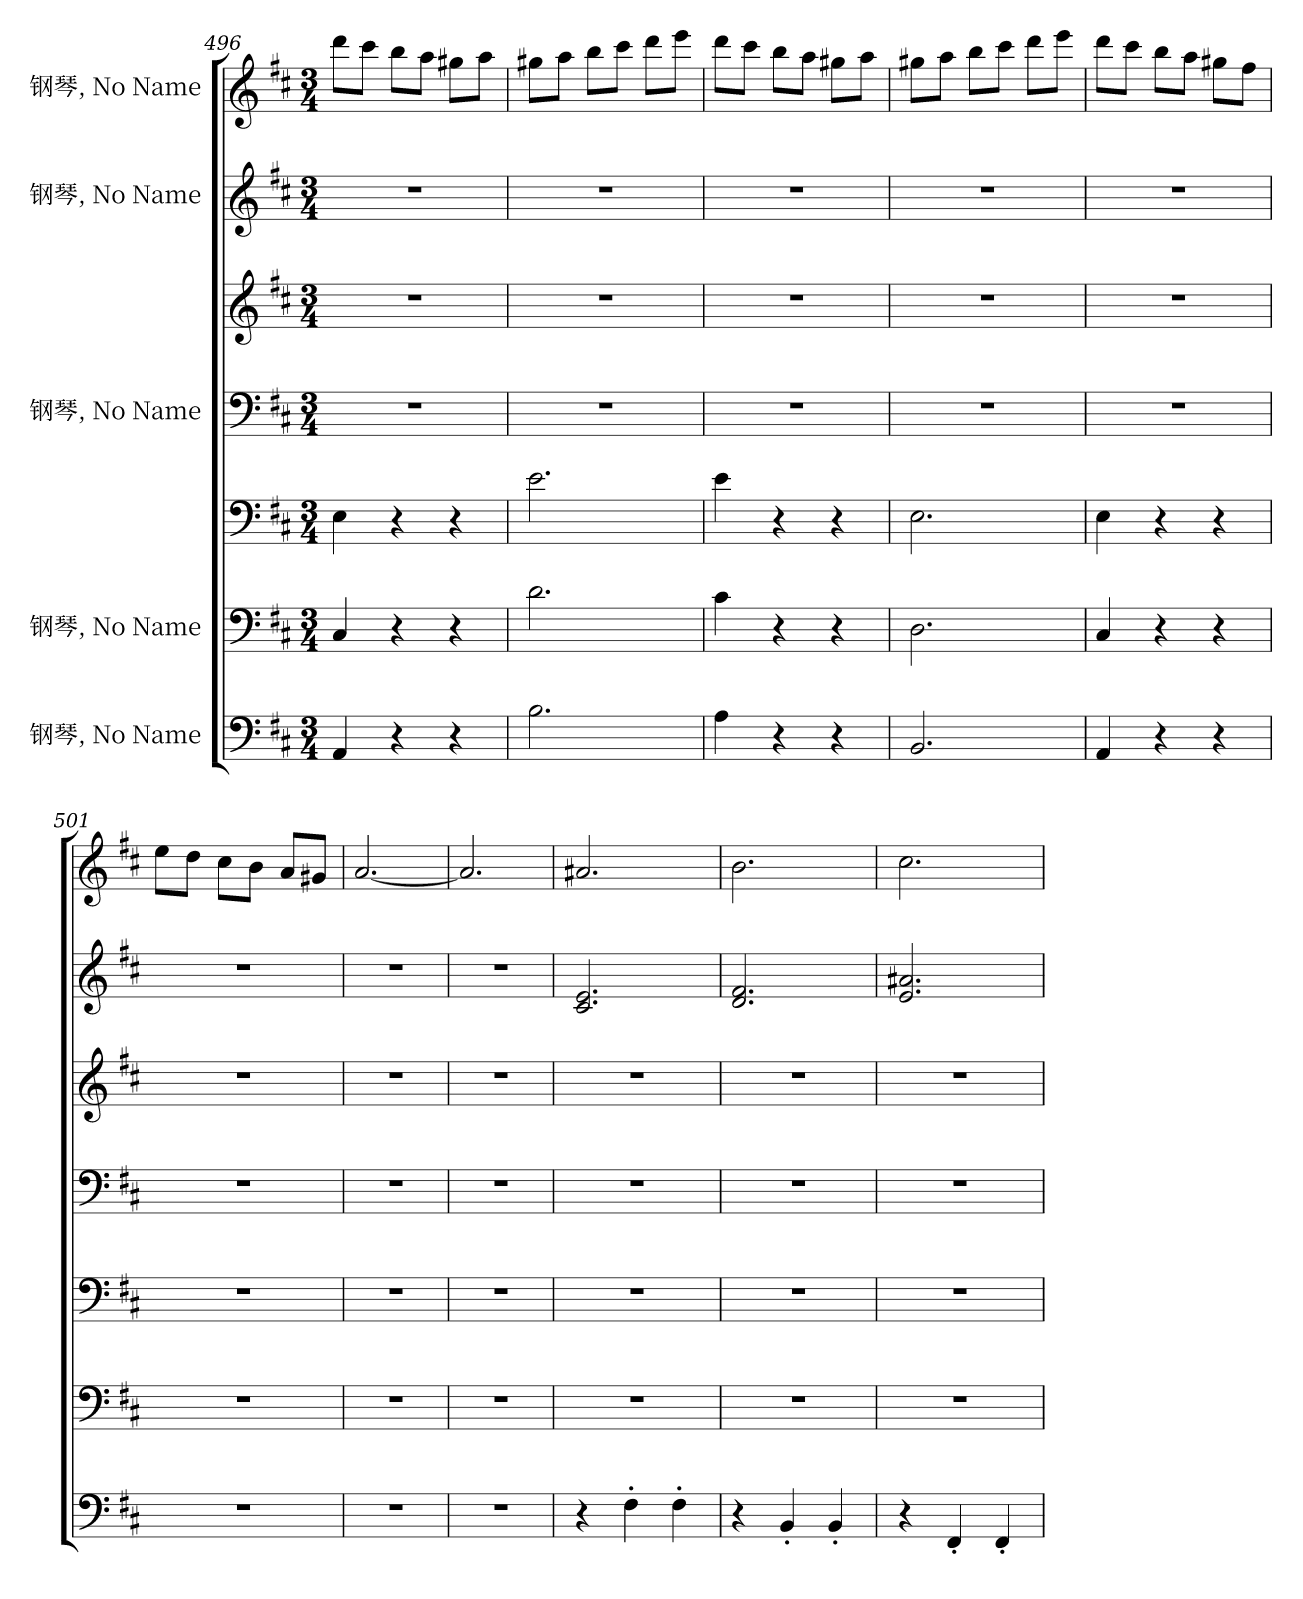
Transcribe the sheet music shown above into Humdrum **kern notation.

**kern	**kern	**kern	**kern	**kern	**kern	**kern
*part5	*part4	*part4	*part3	*part3	*part2	*part1
*staff7	*staff6	*staff5	*staff4	*staff3	*staff2	*staff1
*I"钢琴, No Name	*I"钢琴, No Name	*	*I"钢琴, No Name	*	*I"钢琴, No Name	*I"钢琴, No Name
*clefF4	*clefF4	*clefF4	*clefF4	*clefG2	*clefG2	*clefG2
*k[f#c#]	*k[f#c#]	*k[f#c#]	*k[f#c#]	*k[f#c#]	*k[f#c#]	*k[f#c#]
*M3/4	*M3/4	*M3/4	*M3/4	*M3/4	*M3/4	*M3/4
=496	=496	=496	=496	=496	=496	=496
4AA/	4C#/	4E\	2.r	2.r	2.r	8ddd\L
.	.	.	.	.	.	8ccc#\J
4r	4r	4r	.	.	.	8bb\L
.	.	.	.	.	.	8aa\J
4r	4r	4r	.	.	.	8gg#X\L
.	.	.	.	.	.	8aa\J
=497	=497	=497	=497	=497	=497	=497
*	*	*	*	*	*	*MM199
2.B\	2.d\	2.e\	2.r	2.r	2.r	8gg#X\L
.	.	.	.	.	.	8aa\J
.	.	.	.	.	.	8bb\L
.	.	.	.	.	.	8ccc#\J
.	.	.	.	.	.	8ddd\L
.	.	.	.	.	.	8eee\J
=498	=498	=498	=498	=498	=498	=498
4A\	4c#\	4e\	2.r	2.r	2.r	8ddd\L
.	.	.	.	.	.	8ccc#\J
4r	4r	4r	.	.	.	8bb\L
.	.	.	.	.	.	8aa\J
4r	4r	4r	.	.	.	8gg#X\L
.	.	.	.	.	.	8aa\J
!!LO:PB:g=z
=499	=499	=499	=499	=499	=499	=499
*	*	*	*	*	*	*MM199
2.BB/	2.D\	2.E\	2.r	2.r	2.r	8gg#X\L
.	.	.	.	.	.	8aa\J
.	.	.	.	.	.	8bb\L
.	.	.	.	.	.	8ccc#\J
.	.	.	.	.	.	8ddd\L
.	.	.	.	.	.	8eee\J
=500	=500	=500	=500	=500	=500	=500
4AA/	4C#/	4E\	2.r	2.r	2.r	8ddd\L
.	.	.	.	.	.	8ccc#\J
4r	4r	4r	.	.	.	8bb\L
.	.	.	.	.	.	8aa\J
4r	4r	4r	.	.	.	8gg#X\L
.	.	.	.	.	.	8ff#\J
=501	=501	=501	=501	=501	=501	=501
2.r	2.r	2.r	2.r	2.r	2.r	8ee\L
.	.	.	.	.	.	8dd\J
.	.	.	.	.	.	8cc#\L
.	.	.	.	.	.	8b\J
.	.	.	.	.	.	8a/L
.	.	.	.	.	.	8g#X/J
=502	=502	=502	=502	=502	=502	=502
2.r	2.r	2.r	2.r	2.r	2.r	[2.a/
=503	=503	=503	=503	=503	=503	=503
*	*	*	*	*	*	*MM120
2.r	2.r	2.r	2.r	2.r	2.r	2.a/]
=504	=504	=504	=504	=504	=504	=504
4r	2.r	2.r	2.r	2.r	2.c#/ 2.e/	2.a#X/
4F#'\	.	.	.	.	.	.
4F#'\	.	.	.	.	.	.
=505	=505	=505	=505	=505	=505	=505
4r	2.r	2.r	2.r	2.r	2.d/ 2.f#/	2.b\
4BB'/	.	.	.	.	.	.
4BB'/	.	.	.	.	.	.
!!LO:PB:g=z
=506	=506	=506	=506	=506	=506	=506
4r	2.r	2.r	2.r	2.r	2.e/ 2.a#X/	2.cc#\
4FF#'/	.	.	.	.	.	.
4FF#'/	.	.	.	.	.	.
=	=	=	=	=	=	=
*-	*-	*-	*-	*-	*-	*-
